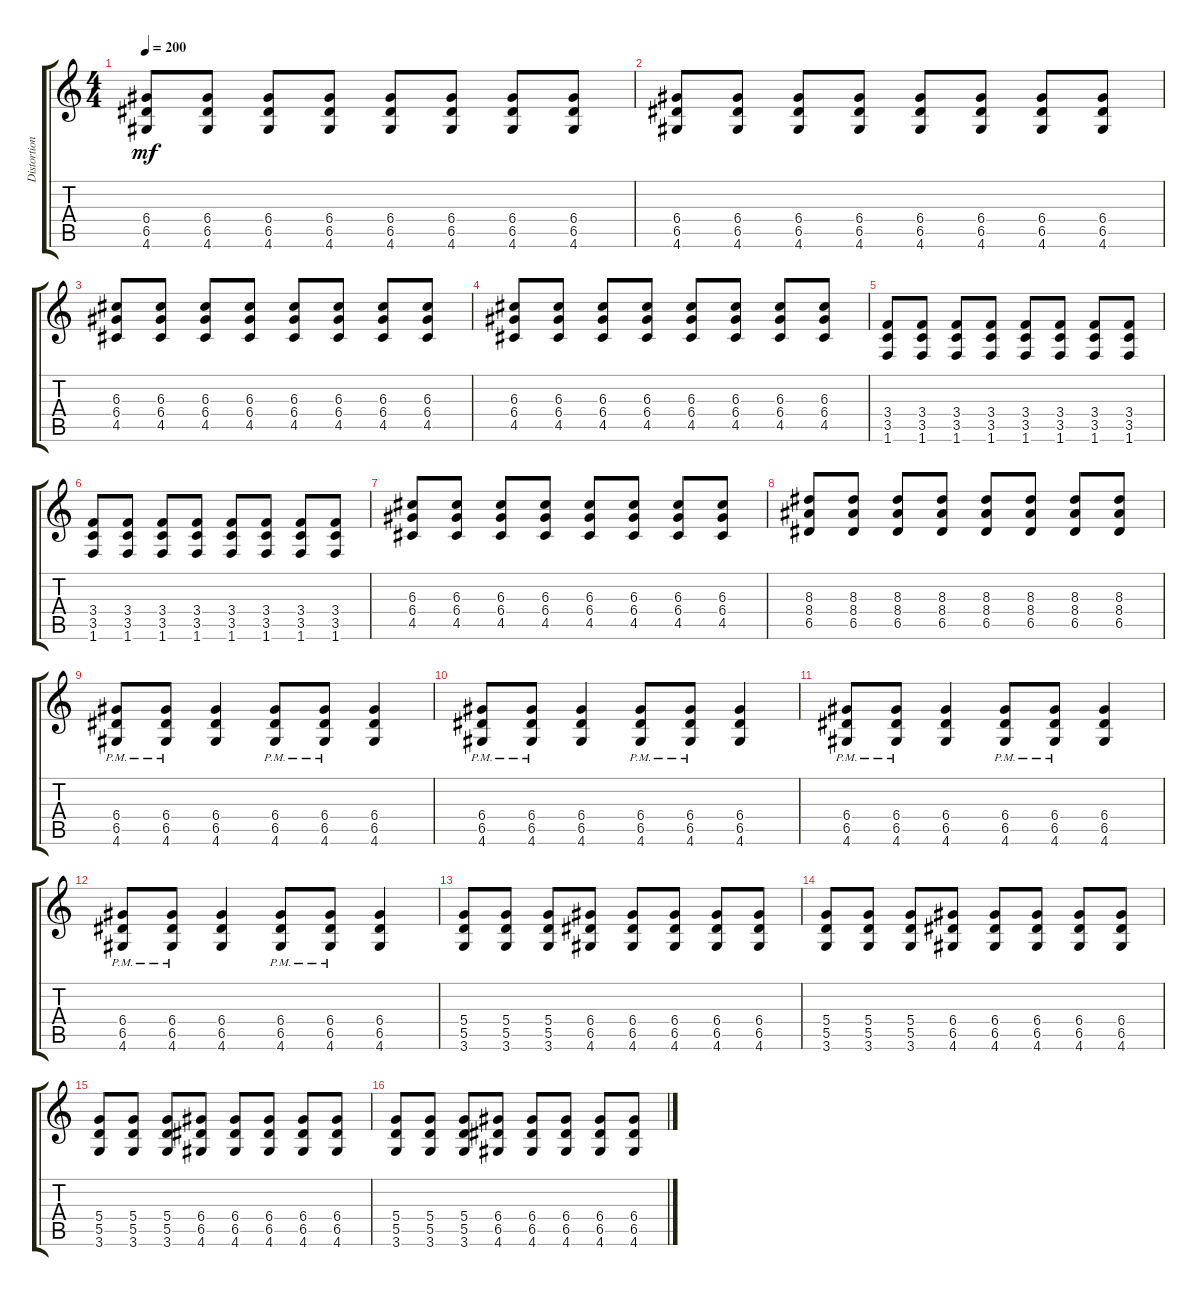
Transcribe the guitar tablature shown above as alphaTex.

\track ("Distortion Guitar" "Distortion") {instrument distortionguitar}
\staff {score tabs}
\tuning (E4 B3 G3 D3 A2 E2) {hide}
\ts (4 4)
\tempo 200
\clef g2
\ks c
(6.4 6.5 4.6).8{dy mf} (6.4 6.5 4.6).8 (6.4 6.5 4.6).8 (6.4 6.5 4.6).8 (6.4 6.5 4.6).8 (6.4 6.5 4.6).8 (6.4 6.5 4.6).8 (6.4 6.5 4.6).8 |
(6.4 6.5 4.6).8 (6.4 6.5 4.6).8 (6.4 6.5 4.6).8 (6.4 6.5 4.6).8 (6.4 6.5 4.6).8 (6.4 6.5 4.6).8 (6.4 6.5 4.6).8 (6.4 6.5 4.6).8 |
(6.3 6.4 4.5).8 (6.3 6.4 4.5).8 (6.3 6.4 4.5).8 (6.3 6.4 4.5).8 (6.3 6.4 4.5).8 (6.3 6.4 4.5).8 (6.3 6.4 4.5).8 (6.3 6.4 4.5).8 |
(6.3 6.4 4.5).8 (6.3 6.4 4.5).8 (6.3 6.4 4.5).8 (6.3 6.4 4.5).8 (6.3 6.4 4.5).8 (6.3 6.4 4.5).8 (6.3 6.4 4.5).8 (6.3 6.4 4.5).8 |
(3.4 3.5 1.6).8 (3.4 3.5 1.6).8 (3.4 3.5 1.6).8 (3.4 3.5 1.6).8 (3.4 3.5 1.6).8 (3.4 3.5 1.6).8 (3.4 3.5 1.6).8 (3.4 3.5 1.6).8 |
(3.4 3.5 1.6).8 (3.4 3.5 1.6).8 (3.4 3.5 1.6).8 (3.4 3.5 1.6).8 (3.4 3.5 1.6).8 (3.4 3.5 1.6).8 (3.4 3.5 1.6).8 (3.4 3.5 1.6).8 |
(6.3 6.4 4.5).8 (6.3 6.4 4.5).8 (6.3 6.4 4.5).8 (6.3 6.4 4.5).8 (6.3 6.4 4.5).8 (6.3 6.4 4.5).8 (6.3 6.4 4.5).8 (6.3 6.4 4.5).8 |
(8.3 8.4 6.5).8 (8.3 8.4 6.5).8 (8.3 8.4 6.5).8 (8.3 8.4 6.5).8 (8.3 8.4 6.5).8 (8.3 8.4 6.5).8 (8.3 8.4 6.5).8 (8.3 8.4 6.5).8 |
(6.4{pm} 6.5{pm} 4.6{pm}).8 (6.4{pm} 6.5{pm} 4.6{pm}).8 (6.4 6.5 4.6).4 (6.4{pm} 6.5{pm} 4.6{pm}).8 (6.4{pm} 6.5{pm} 4.6{pm}).8 (6.4 6.5 4.6).4 |
(6.4{pm} 6.5{pm} 4.6{pm}).8 (6.4{pm} 6.5{pm} 4.6{pm}).8 (6.4 6.5 4.6).4 (6.4{pm} 6.5{pm} 4.6{pm}).8 (6.4{pm} 6.5{pm} 4.6{pm}).8 (6.4 6.5 4.6).4 |
(6.4{pm} 6.5{pm} 4.6{pm}).8 (6.4{pm} 6.5{pm} 4.6{pm}).8 (6.4 6.5 4.6).4 (6.4{pm} 6.5{pm} 4.6{pm}).8 (6.4{pm} 6.5{pm} 4.6{pm}).8 (6.4 6.5 4.6).4 |
(6.4{pm} 6.5{pm} 4.6{pm}).8 (6.4{pm} 6.5{pm} 4.6{pm}).8 (6.4 6.5 4.6).4 (6.4{pm} 6.5{pm} 4.6{pm}).8 (6.4{pm} 6.5{pm} 4.6{pm}).8 (6.4 6.5 4.6).4 |
(5.4 5.5 3.6).8 (5.4 5.5 3.6).8 (5.4 5.5 3.6).8 (6.4 6.5 4.6).8 (6.4 6.5 4.6).8 (6.4 6.5 4.6).8 (6.4 6.5 4.6).8 (6.4 6.5 4.6).8 |
(5.4 5.5 3.6).8 (5.4 5.5 3.6).8 (5.4 5.5 3.6).8 (6.4 6.5 4.6).8 (6.4 6.5 4.6).8 (6.4 6.5 4.6).8 (6.4 6.5 4.6).8 (6.4 6.5 4.6).8 |
(5.4 5.5 3.6).8 (5.4 5.5 3.6).8 (5.4 5.5 3.6).8 (6.4 6.5 4.6).8 (6.4 6.5 4.6).8 (6.4 6.5 4.6).8 (6.4 6.5 4.6).8 (6.4 6.5 4.6).8 |
(5.4 5.5 3.6).8 (5.4 5.5 3.6).8 (5.4 5.5 3.6).8 (6.4 6.5 4.6).8 (6.4 6.5 4.6).8 (6.4 6.5 4.6).8 (6.4 6.5 4.6).8 (6.4 6.5 4.6).8
